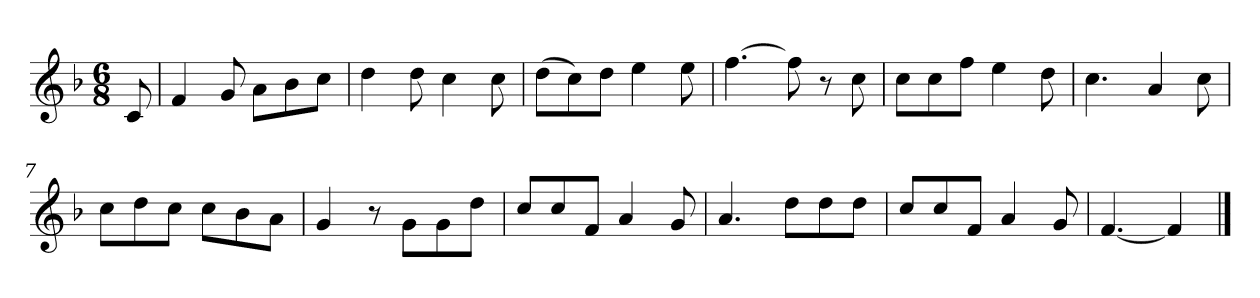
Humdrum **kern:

**kern
*part1
*staff1
*k[b-]
*M6/8
*MM120
=
8c
=1
4f
8g
8aL
8b-
8ccJ
=2
4dd
8dd
4cc
8cc
=3
(8ddL
8cc)
8ddJ
4ee
8ee
=4
[4.ff
8ff]
8r
8cc
=5
8ccL
8cc
8ffJ
4ee
8dd
=6
4.cc
4a
8cc
=7
8ccL
8dd
8ccJ
8ccL
8b-
8aJ
=8
4g
8r
8gL
8g
8ddJ
=9
8ccL
8cc
8fJ
4a
8g
=10
4.a
8ddL
8dd
8ddJ
=11
8ccL
8cc
8fJ
4a
8g
=12
[4.f
4f]
==
*-
